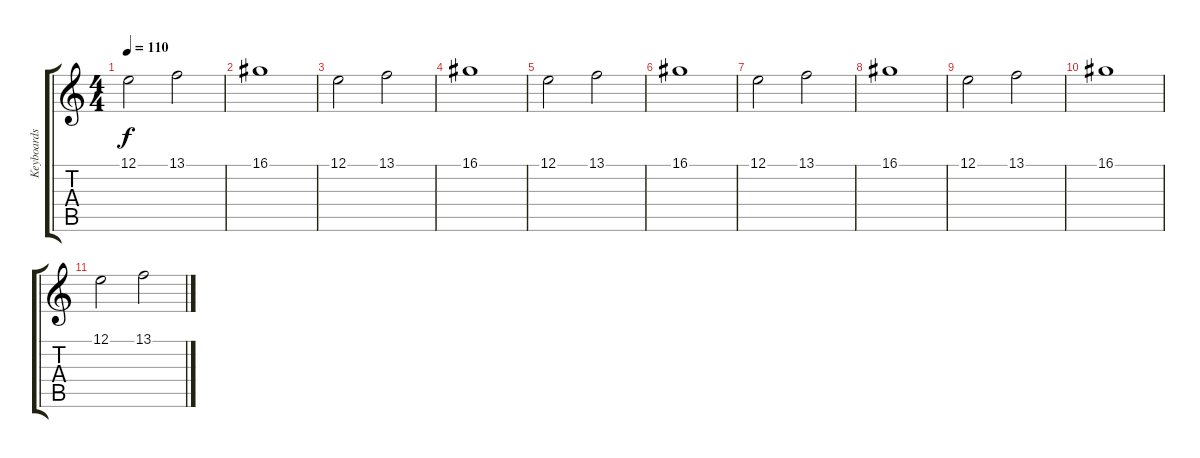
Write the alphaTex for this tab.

\track ("Keyboards" "Keyboards") {instrument synthstrings1}
\staff {score tabs}
\tuning (E4 C4 G3 C3 G2 C2) {hide}
\ts (4 4)
\tempo 110
\clef g2
\ks c
12.1.2{dy f} 13.1.2 |
16.1.1 |
12.1.2 13.1.2 |
16.1.1 |
12.1.2 13.1.2 |
16.1.1 |
12.1.2 13.1.2 |
16.1.1 |
12.1.2 13.1.2 |
16.1.1 |
12.1.2 13.1.2
